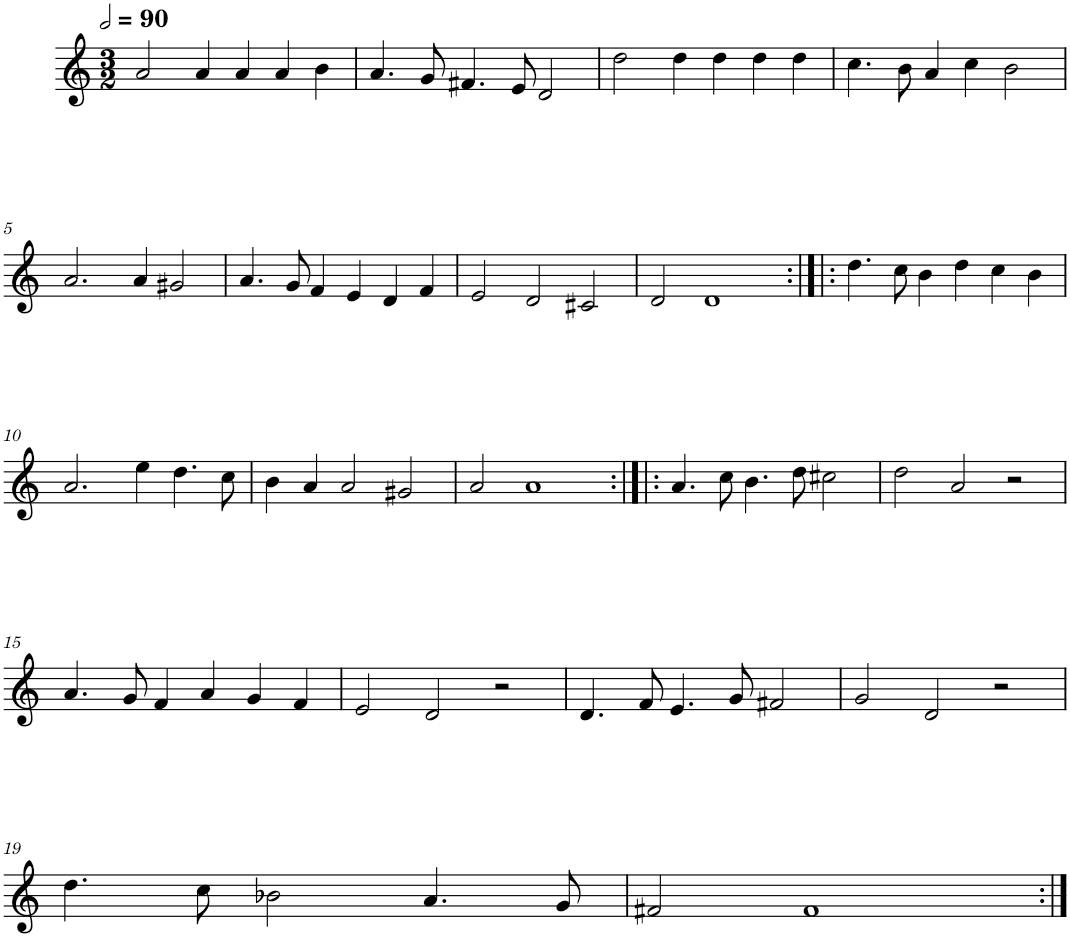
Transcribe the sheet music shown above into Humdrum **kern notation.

**kern
*part1
*staff1
*I"Cinq parties
*clefG2
*k[]
*M3/2
*MM180
=1
2a/
4a/
4a/
4a/
4b\
=2
4.a/
8g/
4.f#X/
8e/
2d/
=3
2dd\
4dd\
4dd\
4dd\
4dd\
=4
4.cc\
8b\
4a/
4cc\
2b\
!!LO:LB:g=z
=5
2.a/
4a/
2g#X/
=6
4.a/
8g/
4f/
4e/
4d/
4f/
=7
2e/
2d/
2c#X/
=8
2d/
1d
=9:|!|:
4.dd\
8cc\
4b\
4dd\
4cc\
4b\
!!LO:LB:g=z
=10
2.a/
4ee\
4.dd\
8cc\
=11
4b\
4a/
2a/
2g#X/
=12
2a/
1a
=13:|!|:
4.a/
8cc\
4.b\
8dd\
2cc#X\
=14
2dd\
2a/
2r
!!LO:LB:g=z
=15
4.a/
8g/
4f/
4a/
4g/
4f/
=16
2e/
2d/
2r
=17
4.d/
8f/
4.e/
8g/
2f#X/
=18
2g/
2d/
2r
!!LO:LB:g=z
=19
4.dd\
8cc\
2b-X\
4.a/
8g/
=20
2f#X/
1f#
=:|!
*-
